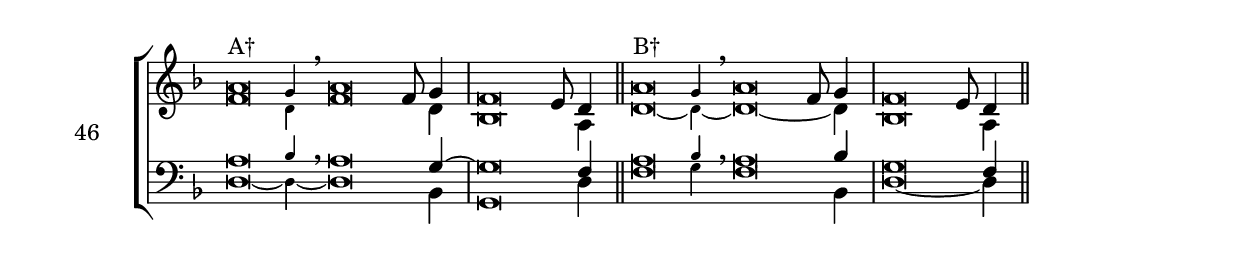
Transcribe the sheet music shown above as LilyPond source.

\version "2.18.2"
\version "2.18.2"

divisioMinima = {
    \bar ""
    \once \override BreathingSign.stencil = #ly:breathing-sign::divisio-minima
    \once \override BreathingSign.Y-offset = #0
    \breathe
}

dm = {
    \bar ""
    \once \override BreathingSign.stencil = #ly:breathing-sign::divisio-maior
    \once \override BreathingSign.Y-offset = #0
    \breathe
}
divisioMaxima = {
    \bar ""
    \once \override BreathingSign.stencil = #ly:breathing-sign::divisio-maxima
    \once \override BreathingSign.Y-offset = #0
    \breathe
}

fi = { \bar "||" }
ll = { \once \override LyricText.self-alignment-X = #LEFT }
sm = { \set melismaBusyProperties = #'() }
usm = { \unset melismaBusyProperties }

global = {
    \key d \minor
    \cadenzaOn
    \set tieWaitForNote = ##t
    \autoBeamOff
    %\hide Staff.Stem
}

sopranoOneFlex = { \afterGrace a'\breve^"A†" g'4 \breathe a'\breve f'8 g'4 \bar "|" f'\breve e'8 d'4 \bar "||" }
sopranoOne = { a'\breve^"A" f'8 g'4 \bar "|" f'\breve e'8 d'4 \bar "||" }
sopranoTwoFlex = { \afterGrace a'\breve^"B†" g'4 \breathe a'\breve f'8 g'4 \bar "|" f'\breve e'8 d'4 \bar "||"  }
sopranoTwo = { a'\breve^"B" f'8 g'4 \bar "|" f'\breve e'8 d'4 \bar "||" }

altoOneFlex = { \afterGrace f'\breve d'4 f'\breve s8 d'4 bes\breve s8 a4 }
altoOne = { f'\breve s8 d'4 bes\breve s8 a4 }
altoTwoFlex = { \afterGrace d'\breve~ d'4~ d'\breve~ s8 d'4 bes\breve s8 a4}
altoTwo = { d'\breve~ s8 d'4 bes\breve s8 a4 }

tenorOneFlex = { \afterGrace a\breve bes4 \breathe a\breve s8 g4~ \bar "|" g\breve s8 f4 \bar "||" }
tenorOne = { a\breve s8 g4~ \bar "|" g\breve s8 f4 \bar "||" }
tenorTwoFlex = { \afterGrace a\breve bes4 \breathe a\breve s8 bes4 \bar "|" g\breve s8 f4 \bar "||" }
tenorTwo = { a\breve s8 bes4 \bar "|" g\breve s8 f4 \bar "||" }

bassOneFlex = { \afterGrace d\breve~ d4~ d\breve s8 bes,4 g,\breve s8 d4 }
bassOne = { d\breve s8 bes,4 g,\breve s8 d4 }
bassTwoFlex = { \afterGrace f\breve g4 f\breve s8 bes,4 d\breve~ s8 d4 }
bassTwo = { f\breve s8 bes,4 d\breve~ s8 d4 }




sopMusic = {
    \global
    \voiceOne
    \sopranoOneFlex
    \sopranoTwoFlex
}
altoMusic = {
    \global
    \voiceTwo
    \altoOneFlex
    \altoTwoFlex
    %\altoOne
    %\altoTwo
}
tenorMusic = {
    \global
    \voiceOne
    \tenorOneFlex
    \tenorTwoFlex
    %\tenorOne
    %\tenorTwo
}
bassMusic = {
    \global
    \voiceTwo
    \bassOneFlex
    \bassTwoFlex
    %\bassOne
    %\bassTwo
}

\score {

    \header {
        %piece = \markup { \fontsize #2 \bold "LBI_3a" }
    }
    <<
        \transpose e e {



            \new ChoirStaff \with { instrumentName = #"46" } % LBI_8c
            <<
                \new Staff ="up"
                <<
                    \clef treble
                    \accidentalStyle forget
                    \new Voice = "Soprano" \sopMusic
                    \new Voice = "Alto" \altoMusic
                >>
                \new Staff ="down"
                <<
                    \clef bass
                    \accidentalStyle forget
                    \new Voice = "Tenor" \tenorMusic
                    \new Voice = "Bass" \bassMusic
                >>
            >>
        }
    >>

    \layout 
    { 
        ragged-last = ##t
        \context 
        { 
            \Staff 
            \remove Time_signature_engraver 
        } 

    } 

}
